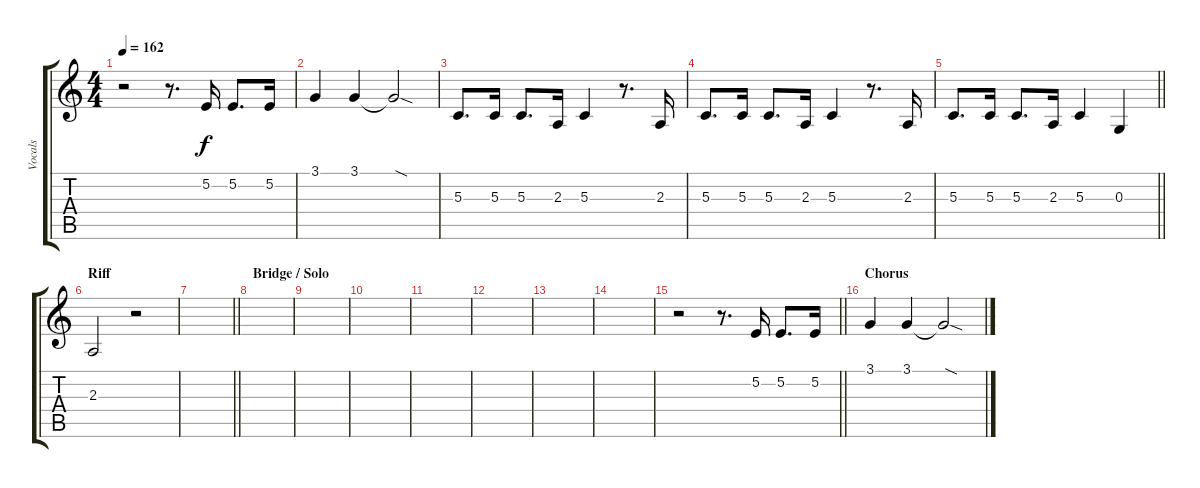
\track ("Vocals" "Vocals") {instrument tenorsax}
\staff {score tabs}
\tuning (E4 B3 G3 D3 A2 E2) {hide}
\ts (4 4)
\tempo 162
\clef g2
\ks c
r.2{dy f} r.8{d} 5.2.16 5.2.8{d} 5.2.16 |
3.1.4 3.1.4 3.1{sod t}.2 |
5.3.8{d} 5.3.16 5.3.8{d} 2.3.16 5.3.4 r.8{d} 2.3.16 |
5.3.8{d} 5.3.16 5.3.8{d} 2.3.16 5.3.4 r.8{d} 2.3.16 |
\barLineRight lightlight
5.3.8{d} 5.3.16 5.3.8{d} 2.3.16 5.3.4 0.3.4 |
\section ("" "Riff")
2.3.2 r.2 |
\barLineRight lightlight
|
\section ("" "Bridge / Solo")
|
|
|
|
|
|
|
\barLineRight lightlight
r.2 r.8{d} 5.2.16 5.2.8{d} 5.2.16 |
\section ("" "Chorus")
3.1.4 3.1.4 3.1{sod t}.2
